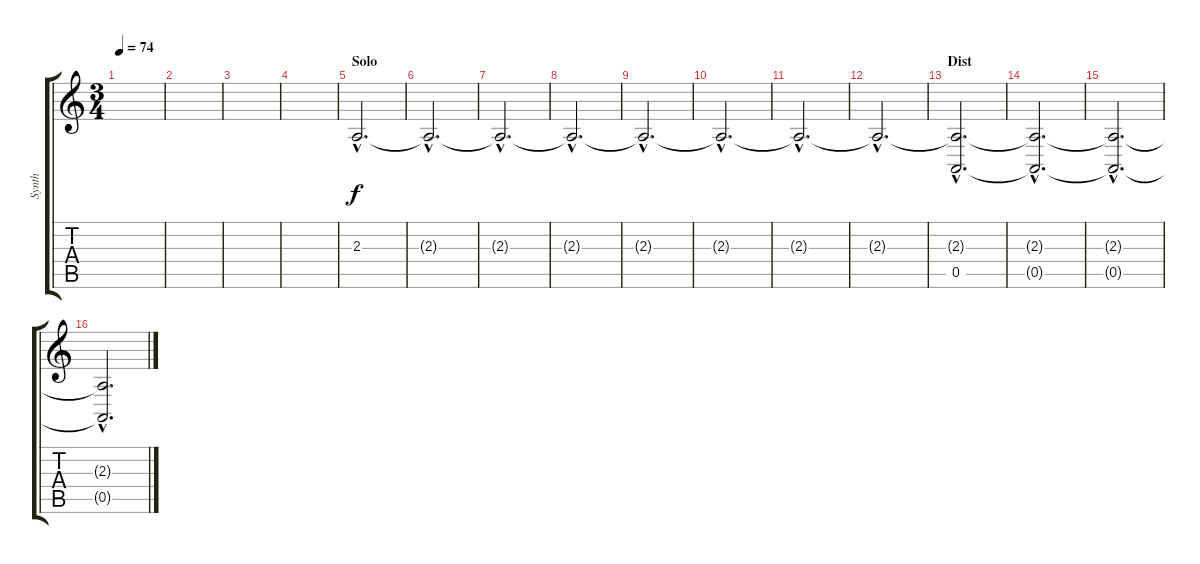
\track ("Synth" "Synth") {instrument pad8sweep}
\staff {score tabs}
\tuning (E4 B3 G3 D3 A2 E2) {hide}
\ts (3 4)
\tempo 74
\clef g2
\ks c
|
|
|
|
\section ("" "Solo")
2.3{hac}.2{d} |
2.3{hac t}.2{d} |
2.3{hac t}.2{d} |
2.3{hac t}.2{d} |
2.3{hac t}.2{d} |
2.3{hac t}.2{d} |
2.3{hac t}.2{d} |
2.3{hac t}.2{d} |
\section ("" "Dist")
(2.3{hac t} 0.5{hac}).2{d} |
(2.3{hac t} 0.5{hac t}).2{d} |
(2.3{hac t} 0.5{hac t}).2{d} |
(2.3{hac t} 0.5{hac t}).2{d}
